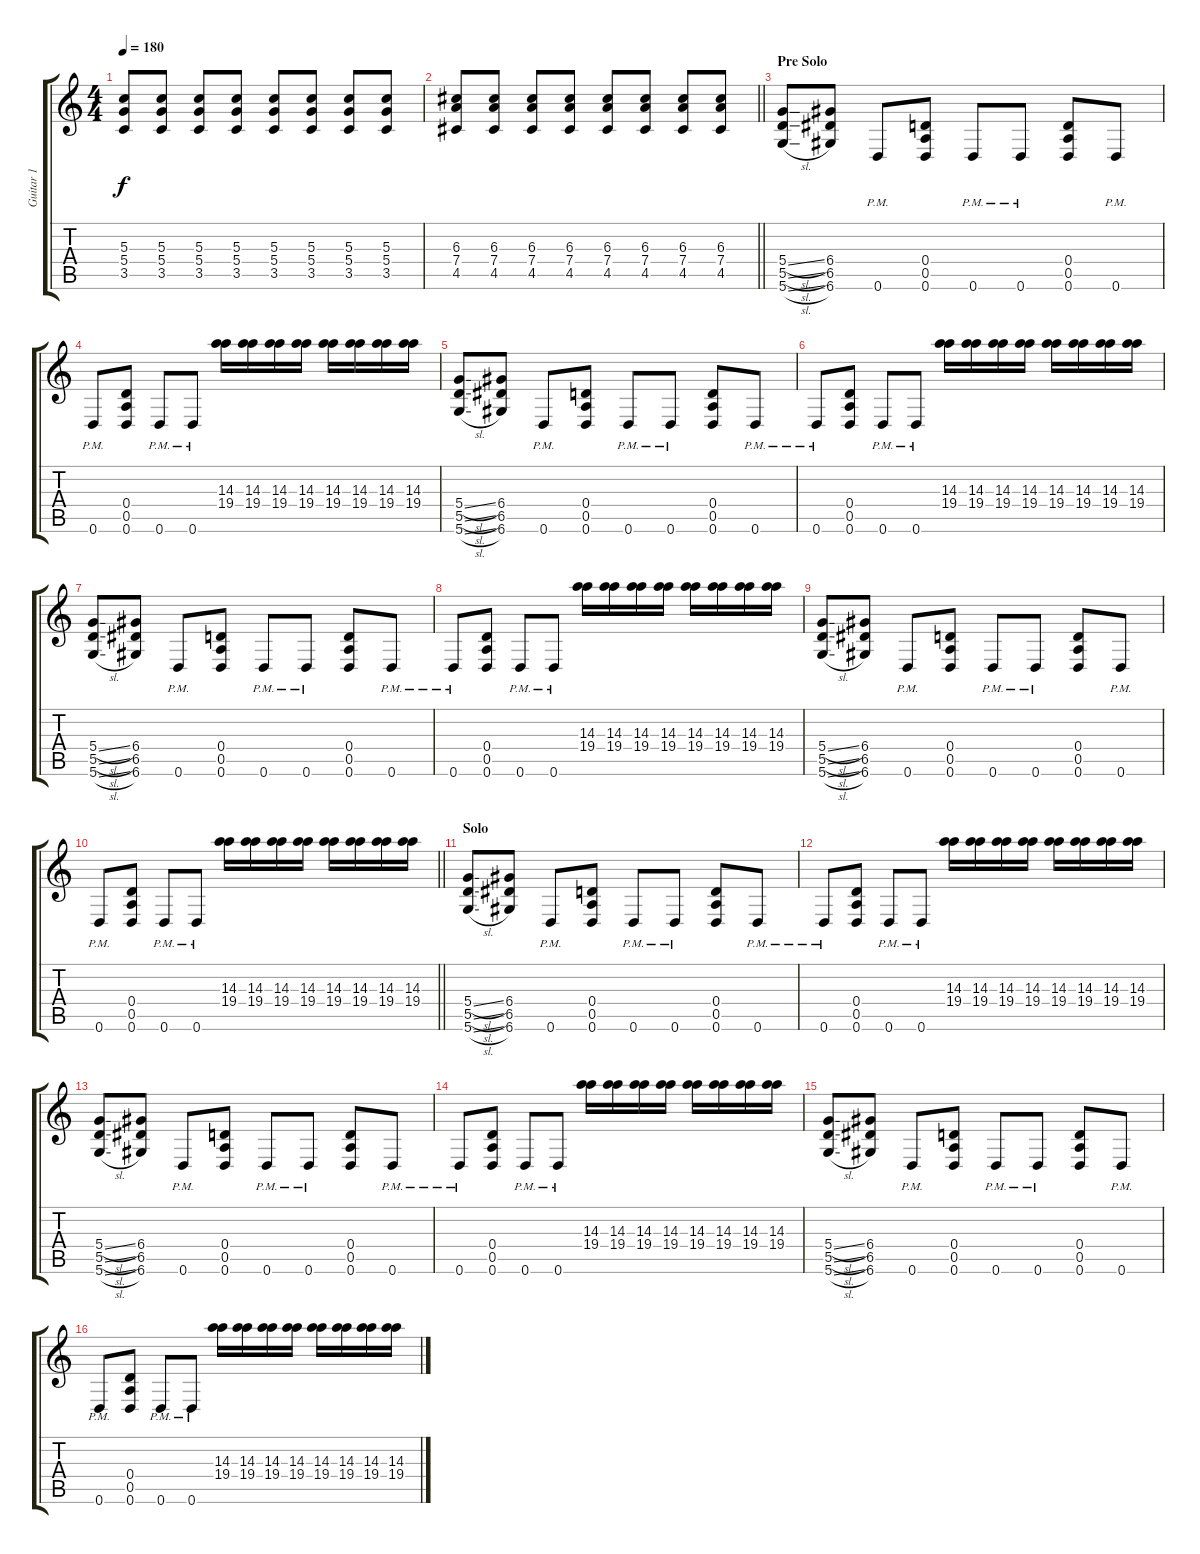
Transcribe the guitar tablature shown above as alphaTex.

\track ("Guitar 1" "Guitar 1") {instrument distortionguitar}
\staff {score tabs}
\tuning (E4 B3 G3 D3 A2 D2) {hide}
\ts (4 4)
\tempo 180
\clef g2
\ks c
(5.3 5.4 3.5).8{dy f} (5.3 5.4 3.5).8 (5.3 5.4 3.5).8 (5.3 5.4 3.5).8 (5.3 5.4 3.5).8 (5.3 5.4 3.5).8 (5.3 5.4 3.5).8 (5.3 5.4 3.5).8 |
\barLineRight lightlight
(6.3 7.4 4.5).8 (6.3 7.4 4.5).8 (6.3 7.4 4.5).8 (6.3 7.4 4.5).8 (6.3 7.4 4.5).8 (6.3 7.4 4.5).8 (6.3 7.4 4.5).8 (6.3 7.4 4.5).8 |
\section ("" "Pre Solo")
(5.4{sl} 5.5{sl} 5.6{sl}).8{volume 13} (6.4 6.5 6.6).8 0.6{pm}.8 (0.4 0.5 0.6).8 0.6{pm}.8 0.6{pm}.8 (0.4 0.5 0.6).8 0.6{pm}.8 |
0.6{pm}.8 (0.4 0.5 0.6).8 0.6{pm}.8 0.6{pm}.8 (14.3 19.4).16 (14.3 19.4).16 (14.3 19.4).16 (14.3 19.4).16 (14.3 19.4).16 (14.3 19.4).16 (14.3 19.4).16 (14.3 19.4).16 |
(5.4{sl} 5.5{sl} 5.6{sl}).8 (6.4 6.5 6.6).8 0.6{pm}.8 (0.4 0.5 0.6).8 0.6{pm}.8 0.6{pm}.8 (0.4 0.5 0.6).8 0.6{pm}.8 |
0.6{pm}.8 (0.4 0.5 0.6).8 0.6{pm}.8 0.6{pm}.8 (14.3 19.4).16 (14.3 19.4).16 (14.3 19.4).16 (14.3 19.4).16 (14.3 19.4).16 (14.3 19.4).16 (14.3 19.4).16 (14.3 19.4).16 |
(5.4{sl} 5.5{sl} 5.6{sl}).8 (6.4 6.5 6.6).8 0.6{pm}.8 (0.4 0.5 0.6).8 0.6{pm}.8 0.6{pm}.8 (0.4 0.5 0.6).8 0.6{pm}.8 |
0.6{pm}.8 (0.4 0.5 0.6).8 0.6{pm}.8 0.6{pm}.8 (14.3 19.4).16 (14.3 19.4).16 (14.3 19.4).16 (14.3 19.4).16 (14.3 19.4).16 (14.3 19.4).16 (14.3 19.4).16 (14.3 19.4).16 |
(5.4{sl} 5.5{sl} 5.6{sl}).8 (6.4 6.5 6.6).8 0.6{pm}.8 (0.4 0.5 0.6).8 0.6{pm}.8 0.6{pm}.8 (0.4 0.5 0.6).8 0.6{pm}.8 |
\barLineRight lightlight
0.6{pm}.8 (0.4 0.5 0.6).8 0.6{pm}.8 0.6{pm}.8 (14.3 19.4).16 (14.3 19.4).16 (14.3 19.4).16 (14.3 19.4).16 (14.3 19.4).16 (14.3 19.4).16 (14.3 19.4).16 (14.3 19.4).16 |
\section ("" "Solo")
(5.4{sl} 5.5{sl} 5.6{sl}).8{volume 12} (6.4 6.5 6.6).8 0.6{pm}.8 (0.4 0.5 0.6).8 0.6{pm}.8 0.6{pm}.8 (0.4 0.5 0.6).8 0.6{pm}.8 |
0.6{pm}.8 (0.4 0.5 0.6).8 0.6{pm}.8 0.6{pm}.8 (14.3 19.4).16 (14.3 19.4).16 (14.3 19.4).16 (14.3 19.4).16 (14.3 19.4).16 (14.3 19.4).16 (14.3 19.4).16 (14.3 19.4).16 |
(5.4{sl} 5.5{sl} 5.6{sl}).8 (6.4 6.5 6.6).8 0.6{pm}.8 (0.4 0.5 0.6).8 0.6{pm}.8 0.6{pm}.8 (0.4 0.5 0.6).8 0.6{pm}.8 |
0.6{pm}.8 (0.4 0.5 0.6).8 0.6{pm}.8 0.6{pm}.8 (14.3 19.4).16 (14.3 19.4).16 (14.3 19.4).16 (14.3 19.4).16 (14.3 19.4).16 (14.3 19.4).16 (14.3 19.4).16 (14.3 19.4).16 |
(5.4{sl} 5.5{sl} 5.6{sl}).8 (6.4 6.5 6.6).8 0.6{pm}.8 (0.4 0.5 0.6).8 0.6{pm}.8 0.6{pm}.8 (0.4 0.5 0.6).8 0.6{pm}.8 |
0.6{pm}.8 (0.4 0.5 0.6).8 0.6{pm}.8 0.6{pm}.8 (14.3 19.4).16 (14.3 19.4).16 (14.3 19.4).16 (14.3 19.4).16 (14.3 19.4).16 (14.3 19.4).16 (14.3 19.4).16 (14.3 19.4).16
